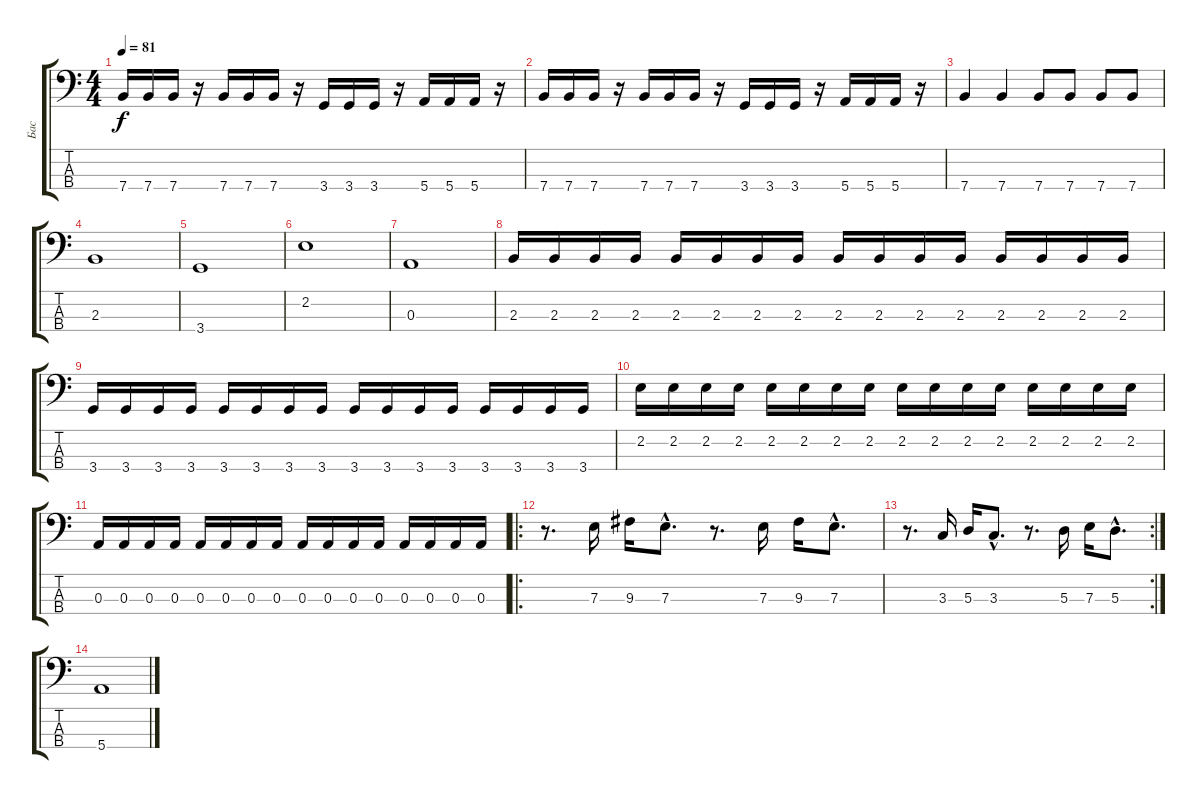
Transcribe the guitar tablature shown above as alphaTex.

\track ("Бас" "Бас") {instrument electricbassfinger}
\staff {score tabs}
\tuning (G2 D2 A1 E1) {hide}
\ts (4 4)
\tempo 81
\clef f4
\ks c
7.4.16{dy f} 7.4.16 7.4.16 r.16 7.4.16 7.4.16 7.4.16 r.16 3.4.16 3.4.16 3.4.16 r.16 5.4.16 5.4.16 5.4.16 r.16 |
7.4.16 7.4.16 7.4.16 r.16 7.4.16 7.4.16 7.4.16 r.16 3.4.16 3.4.16 3.4.16 r.16 5.4.16 5.4.16 5.4.16 r.16 |
7.4.4 7.4.4 7.4.8 7.4.8 7.4.8 7.4.8 |
2.3.1 |
3.4.1 |
2.2.1 |
0.3.1 |
2.3.16 2.3.16 2.3.16 2.3.16 2.3.16 2.3.16 2.3.16 2.3.16 2.3.16 2.3.16 2.3.16 2.3.16 2.3.16 2.3.16 2.3.16 2.3.16 |
3.4.16 3.4.16 3.4.16 3.4.16 3.4.16 3.4.16 3.4.16 3.4.16 3.4.16 3.4.16 3.4.16 3.4.16 3.4.16 3.4.16 3.4.16 3.4.16 |
2.2.16 2.2.16 2.2.16 2.2.16 2.2.16 2.2.16 2.2.16 2.2.16 2.2.16 2.2.16 2.2.16 2.2.16 2.2.16 2.2.16 2.2.16 2.2.16 |
0.3.16 0.3.16 0.3.16 0.3.16 0.3.16 0.3.16 0.3.16 0.3.16 0.3.16 0.3.16 0.3.16 0.3.16 0.3.16 0.3.16 0.3.16 0.3.16 |
\ro
r.8{d} 7.3.16 9.3.16 7.3{hac}.8{d} r.8{d} 7.3.16 9.3.16 7.3{hac}.8{d} |
\rc 2
r.8{d} 3.3.16 5.3.16 3.3{hac}.8{d} r.8{d} 5.3.16 7.3.16 5.3{hac}.8{d} |
5.4.1
